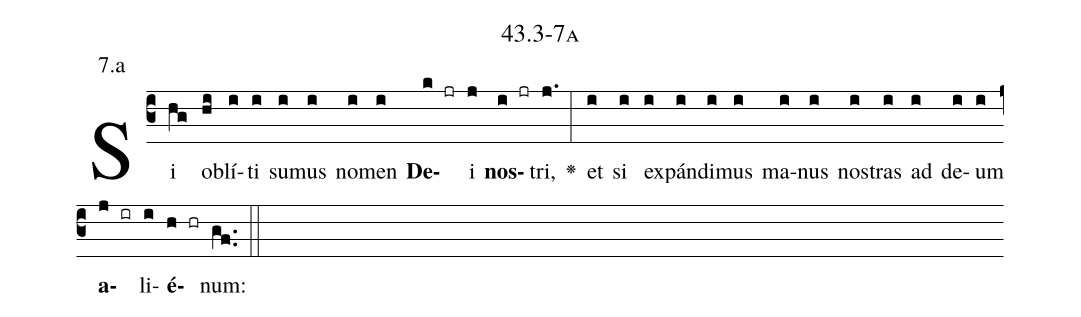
name: 43.3-7a;
annotation: 7.a;
%%
(c3)Si(hg) ob(hi)lí(i)ti(i) su(i)mus(i) no(i)men(i) <b>De</b>(k jr)i(j) <b>nos</b>(i jr)tri,(j.) <v>\greheightstar</v>(:) et(i) si(i) ex(i)pán(i)di(i)mus(i) ma(i)nus(i) nos(i)tras(i) ad(i) de(i)um(i) <b>a</b>(j ir)li(i)<b>é</b>(h hr)num:(gf..) (::)


%E(i) u(i) o(j) u(i) a(h) e.(gf..) (::)
